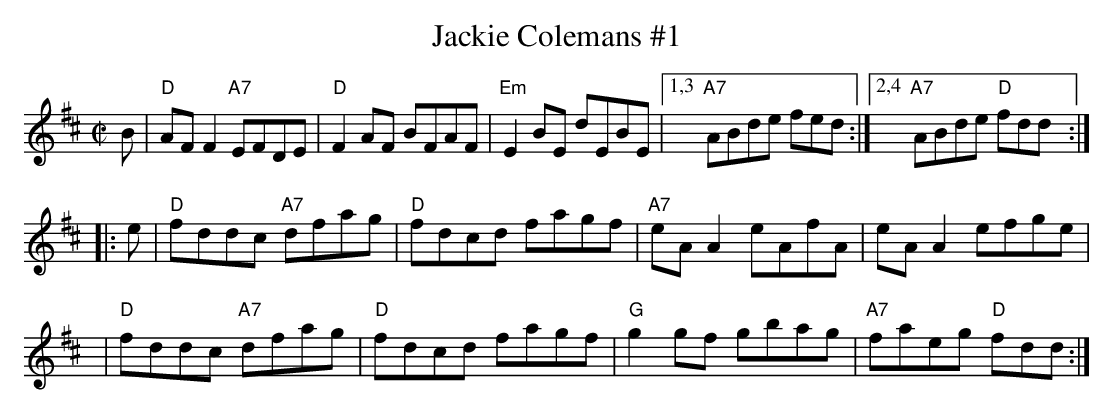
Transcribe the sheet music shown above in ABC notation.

X:1
T: Jackie Colemans #1
M: C|
L: 1/8
K: D
   B | "D"AFF2 "A7"EFDE | "D"F2AF BFAF | "Em"E2BE dEBE |1,3 "A7"ABde fed :|2,4 "A7"ABde "D"fdd :|
|: e | "D"fddc "A7"dfag | "D"fdcd fagf | "A7"eAA2 eAfA | eAA2 efge |
  y3 | "D"fddc "A7"dfag | "D"fdcd fagf |  "G"g2gf gbag | "A7"faeg "D"fdd :|
